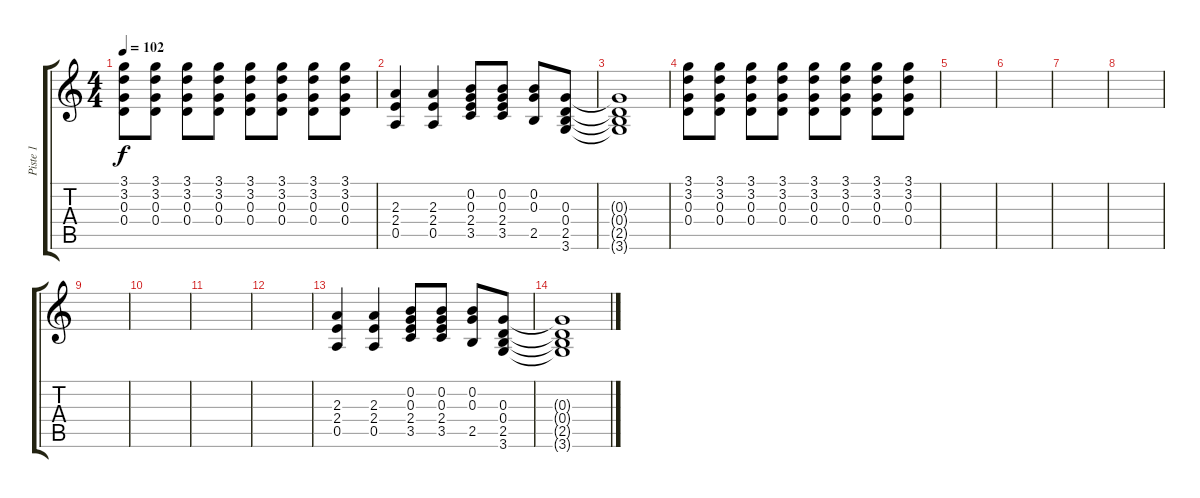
\track ("Piste 1" "Piste 1") {instrument acousticguitarnylon}
\staff {score tabs}
\tuning (E4 B3 G3 D3 A2 E2) {hide}
\ts (4 4)
\tempo 102
\clef g2
\ks c
(3.1 3.2 0.3 0.4).8{dy f} (3.1 3.2 0.3 0.4).8 (3.1 3.2 0.3 0.4).8 (3.1 3.2 0.3 0.4).8 (3.1 3.2 0.3 0.4).8 (3.1 3.2 0.3 0.4).8 (3.1 3.2 0.3 0.4).8 (3.1 3.2 0.3 0.4).8 |
(2.3 2.4 0.5).4 (2.3 2.4 0.5).4 (0.2 0.3 2.4 3.5).8 (0.2 0.3 2.4 3.5).8 (0.2 0.3 2.5).8 (0.3 0.4 2.5 3.6).8 |
(0.3{t} 0.4{t} 2.5{t} 3.6{t}).1 |
(3.1 3.2 0.3 0.4).8 (3.1 3.2 0.3 0.4).8 (3.1 3.2 0.3 0.4).8 (3.1 3.2 0.3 0.4).8 (3.1 3.2 0.3 0.4).8 (3.1 3.2 0.3 0.4).8 (3.1 3.2 0.3 0.4).8 (3.1 3.2 0.3 0.4).8 |
|
|
|
|
|
|
|
|
(2.3 2.4 0.5).4 (2.3 2.4 0.5).4 (0.2 0.3 2.4 3.5).8 (0.2 0.3 2.4 3.5).8 (0.2 0.3 2.5).8 (0.3 0.4 2.5 3.6).8 |
(0.3{t} 0.4{t} 2.5{t} 3.6{t}).1
